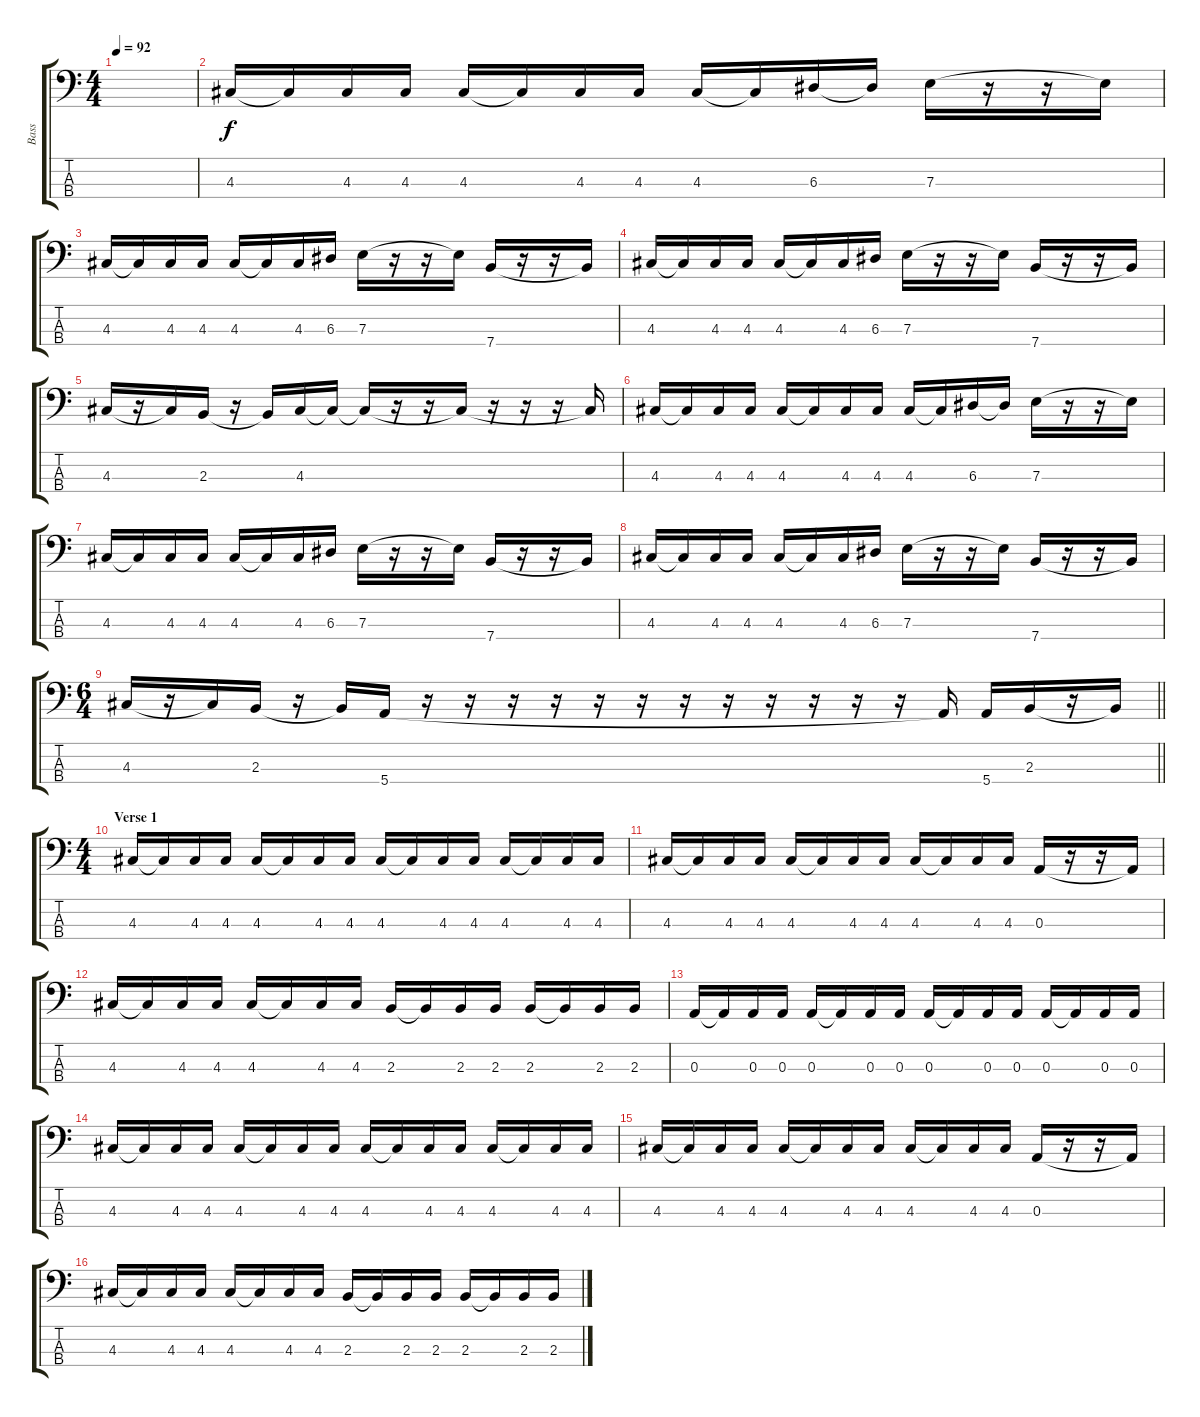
\track ("Bass" "Bass") {instrument electricbassfinger}
\staff {score tabs}
\tuning (G2 D2 A1 E1) {hide}
\ts (4 4)
\tempo 92
\clef f4
\ks c
|
4.3.16 4.3{t}.16 4.3.16 4.3.16 4.3.16 4.3{t}.16 4.3.16 4.3.16 4.3.16 4.3{t}.16 6.3.16 6.3{t}.16 7.3.16 r.16 r.16 7.3{t}.16 |
4.3.16 4.3{t}.16 4.3.16 4.3.16 4.3.16 4.3{t}.16 4.3.16 6.3.16 7.3.16 r.16 r.16 7.3{t}.16 7.4.16 r.16 r.16 7.4{t}.16 |
4.3.16 4.3{t}.16 4.3.16 4.3.16 4.3.16 4.3{t}.16 4.3.16 6.3.16 7.3.16 r.16 r.16 7.3{t}.16 7.4.16 r.16 r.16 7.4{t}.16 |
4.3.16 r.16 4.3{t}.16 2.3.16 r.16 2.3{t}.16 4.3.16 4.3{t}.16 4.3{t}.16 r.16 r.16 4.3{t}.16 r.16 r.16 r.16 4.3{t}.16 |
4.3.16 4.3{t}.16 4.3.16 4.3.16 4.3.16 4.3{t}.16 4.3.16 4.3.16 4.3.16 4.3{t}.16 6.3.16 6.3{t}.16 7.3.16 r.16 r.16 7.3{t}.16 |
4.3.16 4.3{t}.16 4.3.16 4.3.16 4.3.16 4.3{t}.16 4.3.16 6.3.16 7.3.16 r.16 r.16 7.3{t}.16 7.4.16 r.16 r.16 7.4{t}.16 |
4.3.16 4.3{t}.16 4.3.16 4.3.16 4.3.16 4.3{t}.16 4.3.16 6.3.16 7.3.16 r.16 r.16 7.3{t}.16 7.4.16 r.16 r.16 7.4{t}.16 |
\ts (6 4)
\barLineRight lightlight
4.3.16 r.16 4.3{t}.16 2.3.16 r.16 2.3{t}.16 5.4.16 r.16 r.16 r.16 r.16 r.16 r.16 r.16 r.16 r.16 r.16 r.16 r.16 5.4{t}.16 5.4.16 2.3.16 r.16 2.3{t}.16 |
\ts (4 4)
\section ("" "Verse 1")
4.3.16 4.3{t}.16 4.3.16 4.3.16 4.3.16 4.3{t}.16 4.3.16 4.3.16 4.3.16 4.3{t}.16 4.3.16 4.3.16 4.3.16 4.3{t}.16 4.3.16 4.3.16 |
4.3.16 4.3{t}.16 4.3.16 4.3.16 4.3.16 4.3{t}.16 4.3.16 4.3.16 4.3.16 4.3{t}.16 4.3.16 4.3.16 0.3.16 r.16 r.16 0.3{t}.16 |
4.3.16 4.3{t}.16 4.3.16 4.3.16 4.3.16 4.3{t}.16 4.3.16 4.3.16 2.3.16 2.3{t}.16 2.3.16 2.3.16 2.3.16 2.3{t}.16 2.3.16 2.3.16 |
0.3.16 0.3{t}.16 0.3.16 0.3.16 0.3.16 0.3{t}.16 0.3.16 0.3.16 0.3.16 0.3{t}.16 0.3.16 0.3.16 0.3.16 0.3{t}.16 0.3.16 0.3.16 |
4.3.16 4.3{t}.16 4.3.16 4.3.16 4.3.16 4.3{t}.16 4.3.16 4.3.16 4.3.16 4.3{t}.16 4.3.16 4.3.16 4.3.16 4.3{t}.16 4.3.16 4.3.16 |
4.3.16 4.3{t}.16 4.3.16 4.3.16 4.3.16 4.3{t}.16 4.3.16 4.3.16 4.3.16 4.3{t}.16 4.3.16 4.3.16 0.3.16 r.16 r.16 0.3{t}.16 |
4.3.16 4.3{t}.16 4.3.16 4.3.16 4.3.16 4.3{t}.16 4.3.16 4.3.16 2.3.16 2.3{t}.16 2.3.16 2.3.16 2.3.16 2.3{t}.16 2.3.16 2.3.16
